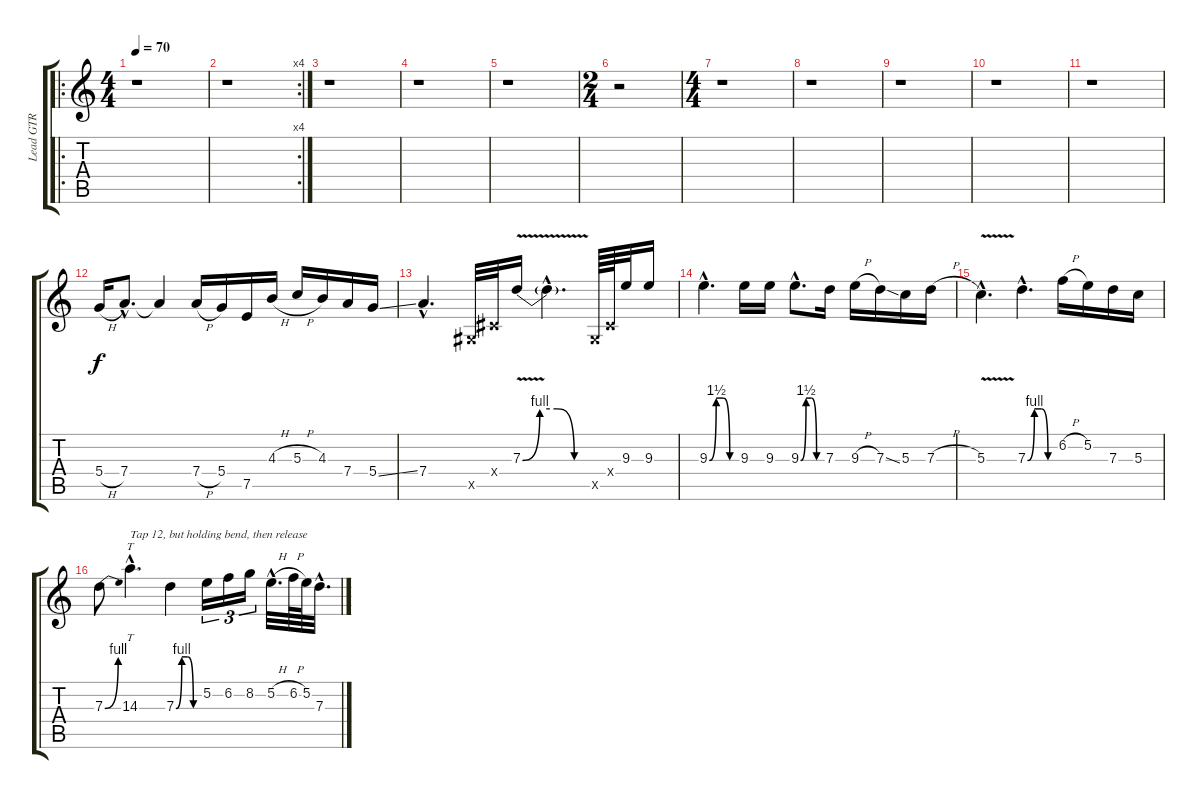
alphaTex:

\track ("Lead GTR" "Lead GTR") {instrument distortionguitar}
\staff {score tabs}
\tuning (E4 B3 G3 D3 A2 E2) {hide}
\ro
\ts (4 4)
\tempo 70
\clef g2
\ks c
r.1{dy f} |
\rc 4
r.1 |
r.1 |
r.1 |
r.1 |
\ts (2 4)
r.2 |
\ts (4 4)
r.1 |
r.1 |
r.1 |
r.1 |
r.1 |
5.4{h}.16 7.4{hac}.8{d} 7.4{t}.4 7.4{h}.16 5.4.16 7.5.16 4.3{h}.16 5.3{h}.16 4.3.16 7.4.16 5.4{ss}.16 |
7.4{hac}.4{d} -1.5{x}.32 -1.4{x}.32 7.3{be (custom 0 0 15 4 30 4 45 0 60 0) v}.16 7.3{hac t}.4{d} -1.5{x}.64 -1.4{x}.64 9.3.32 9.3.16 |
9.3{be (custom 0 0 15 6 30 6 45 0 60 0) hac}.4{d} 9.3.16 9.3.16 9.3{be (custom 0 0 15 6 30 6 45 0 60 0) hac}.8{d} 7.3.16 9.3{h}.16 7.3{ss}.16 5.3.16 7.3{h}.16 |
5.3{v hac}.4{d} 7.3{be (custom 0 0 15 4 30 4 45 0 60 0) hac}.4{d} 6.2{h}.16 5.2.16 7.3.16 5.3.16 |
7.3{be (bend 0 0 60 4)}.8 14.3{hac}.4{tt d txt "Tap 12, but holding bend, then release"} 7.3{be (custom 0 0 15 4 30 4 45 0 60 0)}.4 5.2.16{tu (3 2)} 6.2.16{tu (3 2)} 8.2.16{tu (3 2)} 5.2{h hac}.32{d} 6.2{h}.64 5.2.64 7.3{hac}.32{d}
